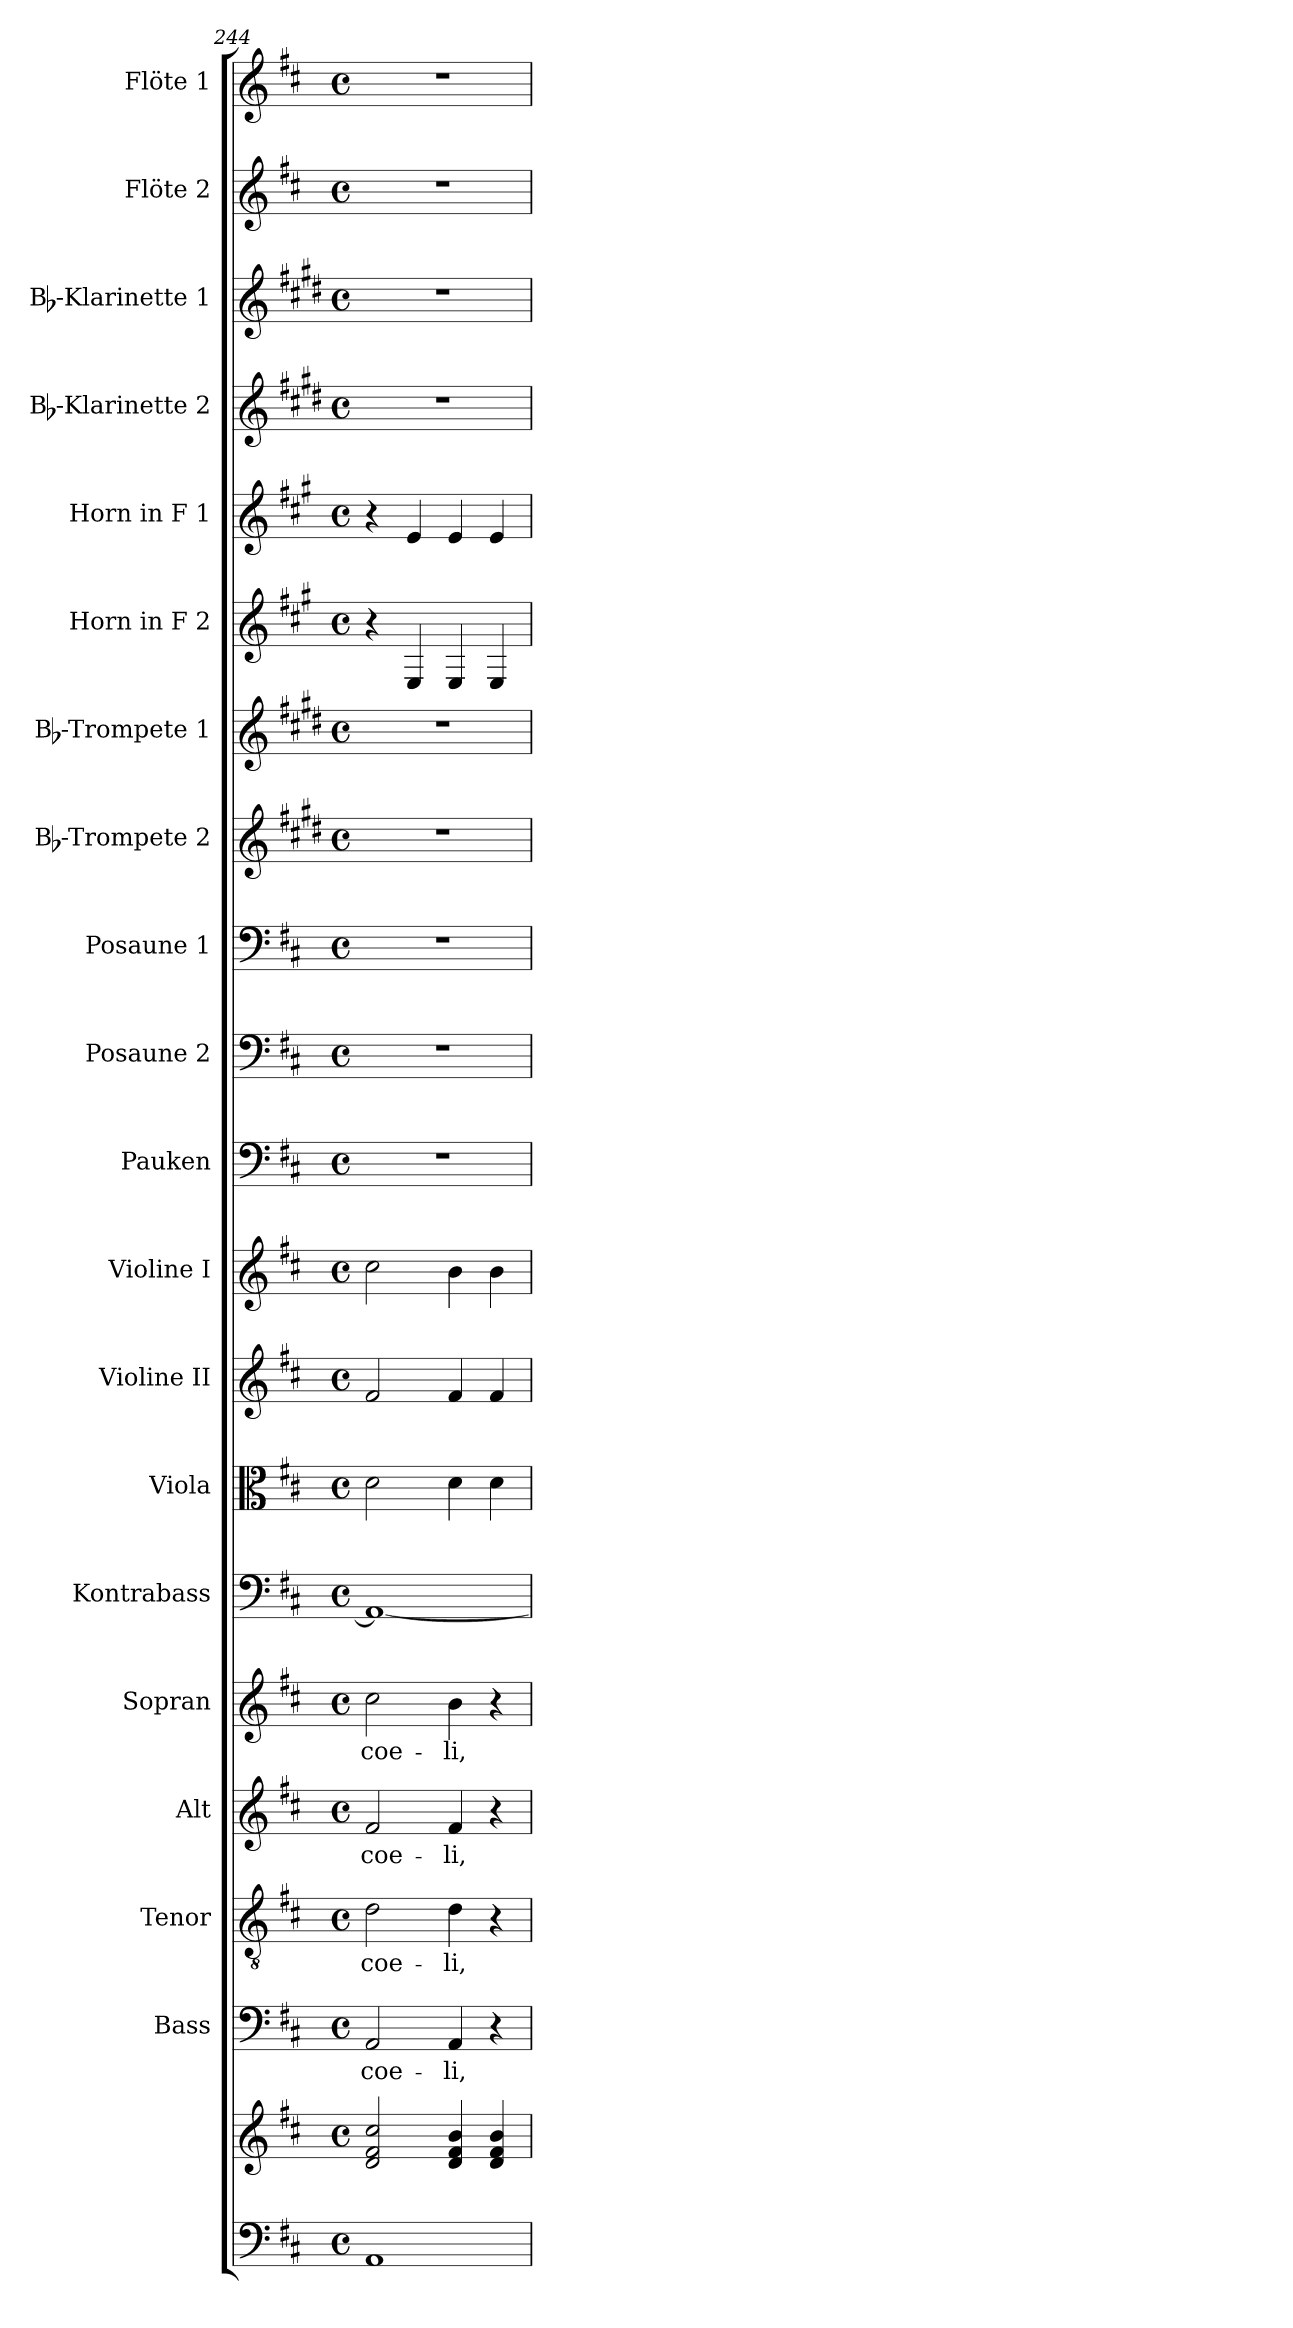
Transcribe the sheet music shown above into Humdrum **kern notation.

**kern	**kern	**kern	**text	**kern	**text	**kern	**text	**kern	**text	**kern	**kern	**kern	**kern	**kern	**kern	**kern	**kern	**kern	**kern	**kern	**kern	**kern	**kern	**kern
*part20	*part20	*part19	*part19	*part18	*part18	*part17	*part17	*part16	*part16	*part15	*part14	*part13	*part12	*part11	*part10	*part9	*part8	*part7	*part6	*part5	*part4	*part3	*part2	*part1
*staff21	*staff20	*staff19	*staff19	*staff18	*staff18	*staff17	*staff17	*staff16	*staff16	*staff15	*staff14	*staff13	*staff12	*staff11	*staff10	*staff9	*staff8	*staff7	*staff6	*staff5	*staff4	*staff3	*staff2	*staff1
*	*	*I"Bass	*	*I"Tenor	*	*I"Alt	*	*I"Sopran	*	*I"Kontrabass	*I"Viola	*I"Violine II	*I"Violine I	*I"Pauken	*I"Posaune 2	*I"Posaune 1	*I"Bb-Trompete 2	*I"Bb-Trompete 1	*I"Horn in F 2	*I"Horn in F 1	*I"Bb-Klarinette 2	*I"Bb-Klarinette 1	*I"Flöte 2	*I"Flöte 1
*	*	*I'B.	*	*I'T.	*	*I'A.	*	*I'S.	*	*I'Kb.	*I'Vla.	*I'Vl. II	*I'Vl. I	*I'Pk.	*I'Pos. 2	*I'Pos. 1	*I'Bb Trp. 2	*I'Bb Trp. 1	*	*	*I'Bb Kl. 2	*I'Bb Kl. 1	*I'Fl. 2	*I'Fl. 1
*clefF4	*clefG2	*clefF4	*	*clefGv2	*	*clefG2	*	*clefG2	*	*clefF4	*clefC3	*clefG2	*clefG2	*clefF4	*clefF4	*clefF4	*clefG2	*clefG2	*clefG2	*clefG2	*clefG2	*clefG2	*clefG2	*clefG2
*	*	*	*	*	*	*	*	*	*	*ITrd7c12	*	*	*	*	*	*	*ITrd1c2	*ITrd1c2	*ITrd4c7	*ITrd4c7	*ITrd1c2	*ITrd1c2	*	*
*k[f#c#]	*k[f#c#]	*k[f#c#]	*	*k[f#c#]	*	*k[f#c#]	*	*k[f#c#]	*	*k[f#c#]	*k[f#c#]	*k[f#c#]	*k[f#c#]	*k[f#c#]	*k[f#c#]	*k[f#c#]	*k[f#c#]	*k[f#c#]	*k[f#c#]	*k[f#c#]	*k[f#c#]	*k[f#c#]	*k[f#c#]	*k[f#c#]
*D:	*D:	*D:	*	*D:	*	*D:	*	*D:	*	*D:	*D:	*D:	*D:	*D:	*D:	*D:	*D:	*D:	*D:	*D:	*D:	*D:	*D:	*D:
*M4/4	*M4/4	*M4/4	*	*M4/4	*	*M4/4	*	*M4/4	*	*M4/4	*M4/4	*M4/4	*M4/4	*M4/4	*M4/4	*M4/4	*M4/4	*M4/4	*M4/4	*M4/4	*M4/4	*M4/4	*M4/4	*M4/4
*met(c)	*met(c)	*met(c)	*	*met(c)	*	*met(c)	*	*met(c)	*	*met(c)	*met(c)	*met(c)	*met(c)	*met(c)	*met(c)	*met(c)	*met(c)	*met(c)	*met(c)	*met(c)	*met(c)	*met(c)	*met(c)	*met(c)
=244	=244	=244	=244	=244	=244	=244	=244	=244	=244	=244	=244	=244	=244	=244	=244	=244	=244	=244	=244	=244	=244	=244	=244	=244
!	!	!	!LO:LY:b	!	!LO:LY:b	!	!LO:LY:b	!	!LO:LY:b	!	!	!	!	!	!	!	!	!	!	!	!	!	!	!
1AA	2d/ 2f#/ 2cc#/	2AA/	coe-	2d\	coe-	2f#/	coe-	2cc#\	coe-	1AAA_	2d\	2f#/	2cc#\	1r	1r	1r	1r	1r	4r	4r	1r	1r	1r	1r
.	.	.	.	.	.	.	.	.	.	.	.	.	.	.	.	.	.	.	4AA/	4A/	.	.	.	.
!	!	!	!LO:LY:b	!	!LO:LY:b	!	!LO:LY:b	!	!LO:LY:b	!	!	!	!	!	!	!	!	!	!	!	!	!	!	!
.	4d/ 4f#/ 4b/	4AA/	-li,	4d\	-li,	4f#/	-li,	4b\	-li,	.	4d\	4f#/	4b\	.	.	.	.	.	4AA/	4A/	.	.	.	.
.	4d/ 4f#/ 4b/	4r	.	4r	.	4r	.	4r	.	.	4d\	4f#/	4b\	.	.	.	.	.	4AA/	4A/	.	.	.	.
=	=	=	=	=	=	=	=	=	=	=	=	=	=	=	=	=	=	=	=	=	=	=	=	=
*-	*-	*-	*-	*-	*-	*-	*-	*-	*-	*-	*-	*-	*-	*-	*-	*-	*-	*-	*-	*-	*-	*-	*-	*-
